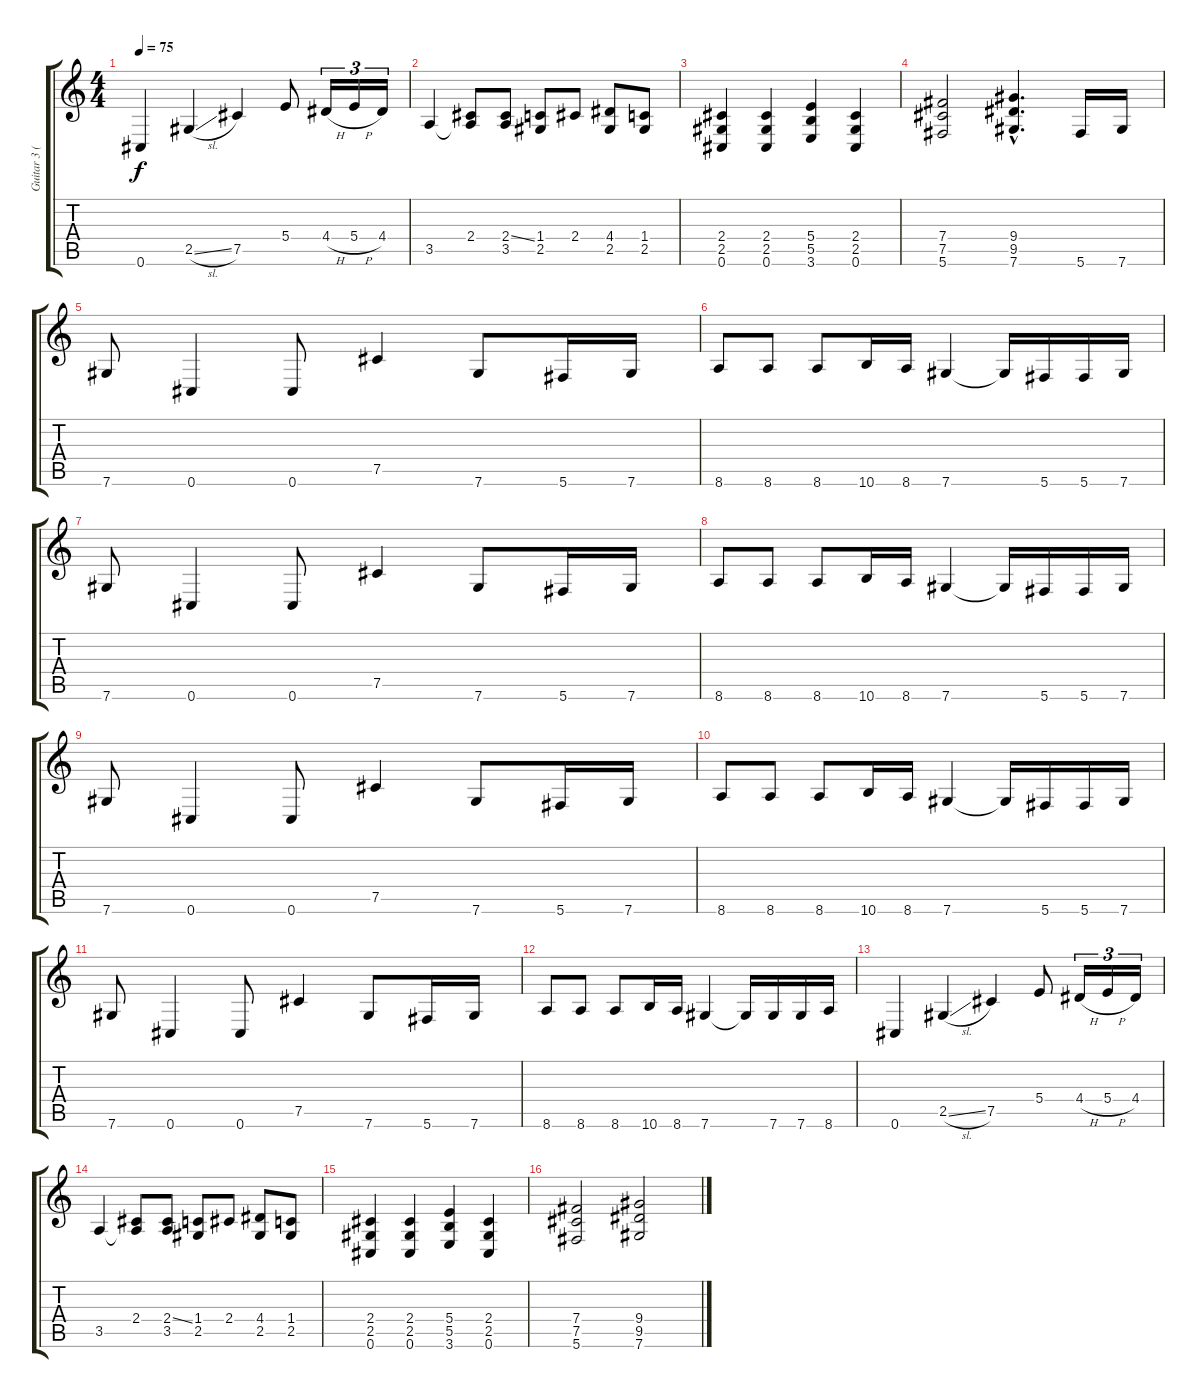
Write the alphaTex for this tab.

\track ("Guitar 3 (Distortion)" "Guitar 3 (") {instrument distortionguitar}
\staff {score tabs}
\tuning (Db4 Ab3 E3 B2 Gb2 Db2) {hide}
\ts (4 4)
\tempo 75
\clef g2
\ks c
0.6.4{dy f} 2.5{sl}.4 7.5.4 5.4.8 4.4{h}.16{tu (3 2)} 5.4{h}.16{tu (3 2)} 4.4.16{tu (3 2)} |
3.5.4 (2.4 3.5{t}).8 (2.4{ss} 3.5).8 (1.4 2.5).8 2.4.8 (4.4 2.5).8 (1.4 2.5).8 |
(2.4 2.5 0.6).4 (2.4 2.5 0.6).4 (5.4 5.5 3.6).4 (2.4 2.5 0.6).4 |
(7.4 7.5 5.6).2 (9.4{hac} 9.5{hac} 7.6{hac}).4{d} 5.6.16 7.6.16 |
7.6.8 0.6.4 0.6.8 7.5.4 7.6.8 5.6.16 7.6.16 |
8.6.8 8.6.8 8.6.8 10.6.16 8.6.16 7.6.4 7.6{t}.16 5.6.16 5.6.16 7.6.16 |
7.6.8 0.6.4 0.6.8 7.5.4 7.6.8 5.6.16 7.6.16 |
8.6.8 8.6.8 8.6.8 10.6.16 8.6.16 7.6.4 7.6{t}.16 5.6.16 5.6.16 7.6.16 |
7.6.8 0.6.4 0.6.8 7.5.4 7.6.8 5.6.16 7.6.16 |
8.6.8 8.6.8 8.6.8 10.6.16 8.6.16 7.6.4 7.6{t}.16 5.6.16 5.6.16 7.6.16 |
7.6.8 0.6.4 0.6.8 7.5.4 7.6.8 5.6.16 7.6.16 |
8.6.8 8.6.8 8.6.8 10.6.16 8.6.16 7.6.4 7.6{t}.16 7.6.16 7.6.16 8.6.16 |
0.6.4 2.5{sl}.4 7.5.4 5.4.8 4.4{h}.16{tu (3 2)} 5.4{h}.16{tu (3 2)} 4.4.16{tu (3 2)} |
3.5.4 (2.4 3.5{t}).8 (2.4{ss} 3.5).8 (1.4 2.5).8 2.4.8 (4.4 2.5).8 (1.4 2.5).8 |
(2.4 2.5 0.6).4 (2.4 2.5 0.6).4 (5.4 5.5 3.6).4 (2.4 2.5 0.6).4 |
(7.4 7.5 5.6).2 (9.4 9.5 7.6).2
